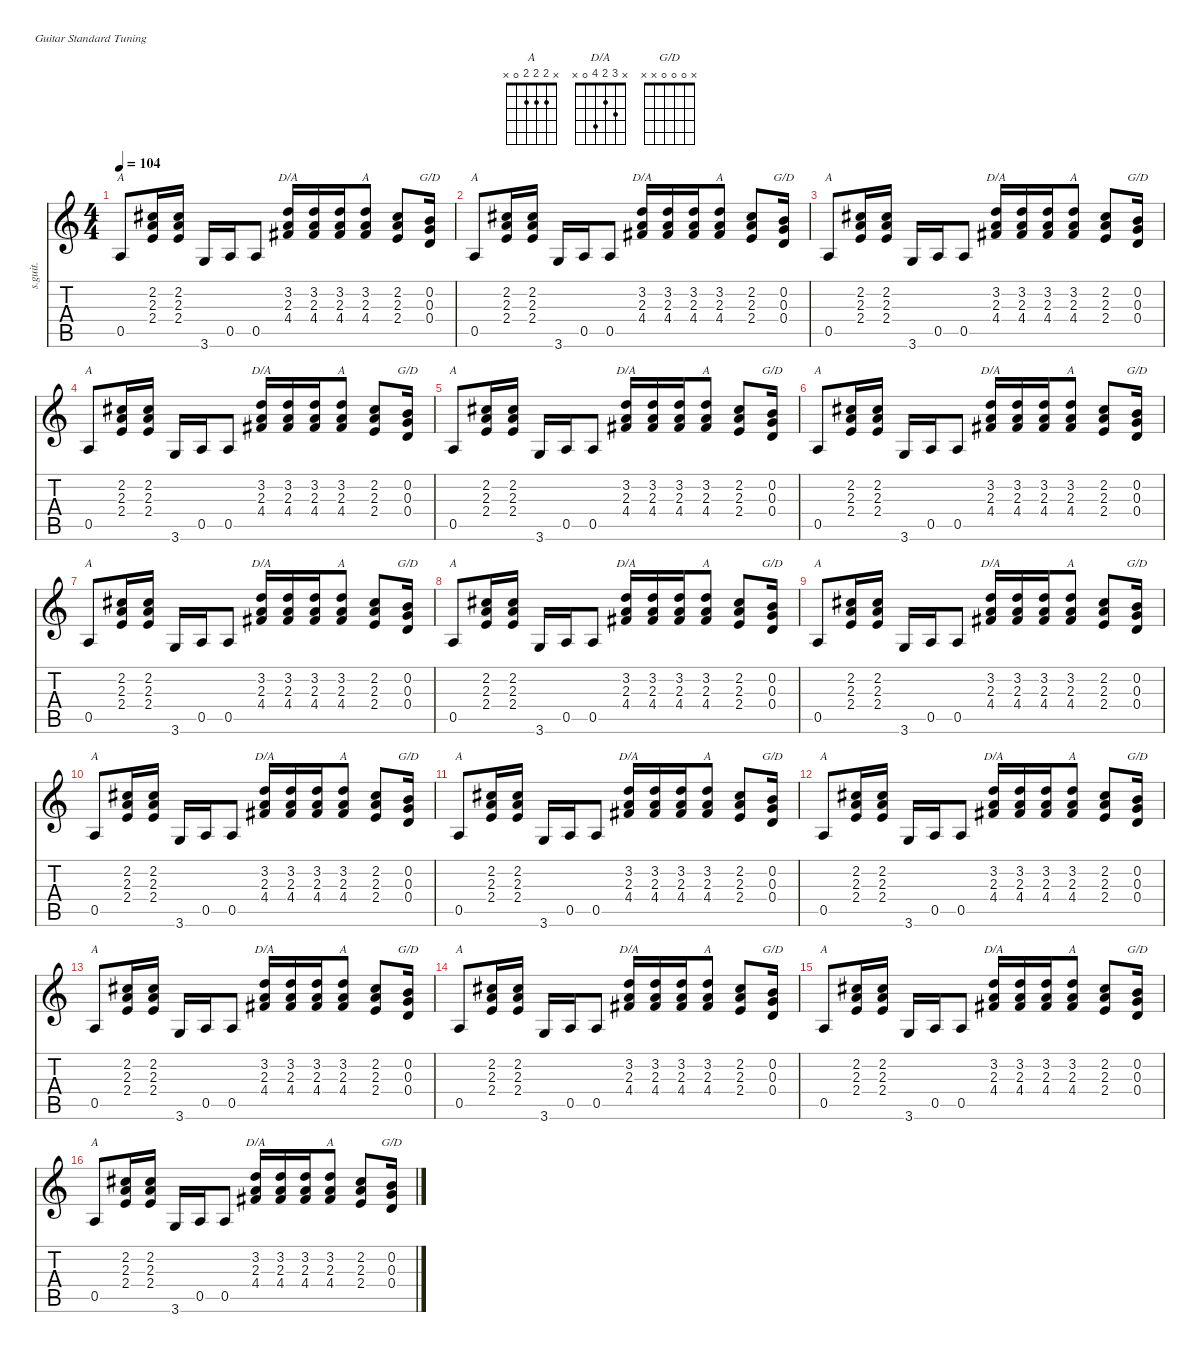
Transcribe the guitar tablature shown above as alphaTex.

\defaultSystemsLayout 4
\hideDynamics
\bracketExtendMode nobrackets
\otherSystemsTrackNameOrientation horizontal
\track ("Steel Guitar" "s.guit.") {instrument acousticguitarsteel}
\staff {score tabs}
\tuning (E4 B3 G3 D3 A2 E2)
\chord ("A" x 2 2 2 0 x)
\chord ("D/A" x 3 2 4 0 x)
\chord ("G/D" x 0 0 0 x x)
\ts (4 4)
\tempo 104
\clef g2
\ks c
0.5.8{ch "A" dy f beam Up} (2.2{acc #} 2.3 2.4).16{beam Up} (2.2{acc #} 2.3 2.4).16{beam Up} 3.6.16{beam Up} 0.5.16{beam Up} 0.5.8{beam Up} (3.2 2.3 4.4{acc #}).16{ch "D/A" beam Up} (3.2 2.3 4.4{acc #}).16{beam Up} (3.2 2.3 4.4{acc #}).16{beam Up} (3.2 2.3 4.4{acc #}).8{ch "A" beam Up} (2.2{acc #} 2.3 2.4).8{beam Up} (0.2 0.3 0.4).16{ch "G/D" beam Up} |
0.5.8{ch "A" beam Up} (2.2{acc #} 2.3 2.4).16{beam Up} (2.2{acc #} 2.3 2.4).16{beam Up} 3.6.16{beam Up} 0.5.16{beam Up} 0.5.8{beam Up} (3.2 2.3 4.4{acc #}).16{ch "D/A" beam Up} (3.2 2.3 4.4{acc #}).16{beam Up} (3.2 2.3 4.4{acc #}).16{beam Up} (3.2 2.3 4.4{acc #}).8{ch "A" beam Up} (2.2{acc #} 2.3 2.4).8{beam Up} (0.2 0.3 0.4).16{ch "G/D" beam Up} |
0.5.8{ch "A" beam Up} (2.2{acc #} 2.3 2.4).16{beam Up} (2.2{acc #} 2.3 2.4).16{beam Up} 3.6.16{beam Up} 0.5.16{beam Up} 0.5.8{beam Up} (3.2 2.3 4.4{acc #}).16{ch "D/A" beam Up} (3.2 2.3 4.4{acc #}).16{beam Up} (3.2 2.3 4.4{acc #}).16{beam Up} (3.2 2.3 4.4{acc #}).8{ch "A" beam Up} (2.2{acc #} 2.3 2.4).8{beam Up} (0.2 0.3 0.4).16{ch "G/D" beam Up} |
0.5.8{ch "A" beam Up} (2.2{acc #} 2.3 2.4).16{beam Up} (2.2{acc #} 2.3 2.4).16{beam Up} 3.6.16{beam Up} 0.5.16{beam Up} 0.5.8{beam Up} (3.2 2.3 4.4{acc #}).16{ch "D/A" beam Up} (3.2 2.3 4.4{acc #}).16{beam Up} (3.2 2.3 4.4{acc #}).16{beam Up} (3.2 2.3 4.4{acc #}).8{ch "A" beam Up} (2.2{acc #} 2.3 2.4).8{beam Up} (0.2 0.3 0.4).16{ch "G/D" beam Up} |
0.5.8{ch "A" beam Up} (2.2{acc #} 2.3 2.4).16{beam Up} (2.2{acc #} 2.3 2.4).16{beam Up} 3.6.16{beam Up} 0.5.16{beam Up} 0.5.8{beam Up} (3.2 2.3 4.4{acc #}).16{ch "D/A" beam Up} (3.2 2.3 4.4{acc #}).16{beam Up} (3.2 2.3 4.4{acc #}).16{beam Up} (3.2 2.3 4.4{acc #}).8{ch "A" beam Up} (2.2{acc #} 2.3 2.4).8{beam Up} (0.2 0.3 0.4).16{ch "G/D" beam Up} |
0.5.8{ch "A" beam Up} (2.2{acc #} 2.3 2.4).16{beam Up} (2.2{acc #} 2.3 2.4).16{beam Up} 3.6.16{beam Up} 0.5.16{beam Up} 0.5.8{beam Up} (3.2 2.3 4.4{acc #}).16{ch "D/A" beam Up} (3.2 2.3 4.4{acc #}).16{beam Up} (3.2 2.3 4.4{acc #}).16{beam Up} (3.2 2.3 4.4{acc #}).8{ch "A" beam Up} (2.2{acc #} 2.3 2.4).8{beam Up} (0.2 0.3 0.4).16{ch "G/D" beam Up} |
0.5.8{ch "A" beam Up} (2.2{acc #} 2.3 2.4).16{beam Up} (2.2{acc #} 2.3 2.4).16{beam Up} 3.6.16{beam Up} 0.5.16{beam Up} 0.5.8{beam Up} (3.2 2.3 4.4{acc #}).16{ch "D/A" beam Up} (3.2 2.3 4.4{acc #}).16{beam Up} (3.2 2.3 4.4{acc #}).16{beam Up} (3.2 2.3 4.4{acc #}).8{ch "A" beam Up} (2.2{acc #} 2.3 2.4).8{beam Up} (0.2 0.3 0.4).16{ch "G/D" beam Up} |
0.5.8{ch "A" beam Up} (2.2{acc #} 2.3 2.4).16{beam Up} (2.2{acc #} 2.3 2.4).16{beam Up} 3.6.16{beam Up} 0.5.16{beam Up} 0.5.8{beam Up} (3.2 2.3 4.4{acc #}).16{ch "D/A" beam Up} (3.2 2.3 4.4{acc #}).16{beam Up} (3.2 2.3 4.4{acc #}).16{beam Up} (3.2 2.3 4.4{acc #}).8{ch "A" beam Up} (2.2{acc #} 2.3 2.4).8{beam Up} (0.2 0.3 0.4).16{ch "G/D" beam Up} |
0.5.8{ch "A" beam Up} (2.2{acc #} 2.3 2.4).16{beam Up} (2.2{acc #} 2.3 2.4).16{beam Up} 3.6.16{beam Up} 0.5.16{beam Up} 0.5.8{beam Up} (3.2 2.3 4.4{acc #}).16{ch "D/A" beam Up} (3.2 2.3 4.4{acc #}).16{beam Up} (3.2 2.3 4.4{acc #}).16{beam Up} (3.2 2.3 4.4{acc #}).8{ch "A" beam Up} (2.2{acc #} 2.3 2.4).8{beam Up} (0.2 0.3 0.4).16{ch "G/D" beam Up} |
0.5.8{ch "A" beam Up} (2.2{acc #} 2.3 2.4).16{beam Up} (2.2{acc #} 2.3 2.4).16{beam Up} 3.6.16{beam Up} 0.5.16{beam Up} 0.5.8{beam Up} (3.2 2.3 4.4{acc #}).16{ch "D/A" beam Up} (3.2 2.3 4.4{acc #}).16{beam Up} (3.2 2.3 4.4{acc #}).16{beam Up} (3.2 2.3 4.4{acc #}).8{ch "A" beam Up} (2.2{acc #} 2.3 2.4).8{beam Up} (0.2 0.3 0.4).16{ch "G/D" beam Up} |
0.5.8{ch "A" beam Up} (2.2{acc #} 2.3 2.4).16{beam Up} (2.2{acc #} 2.3 2.4).16{beam Up} 3.6.16{beam Up} 0.5.16{beam Up} 0.5.8{beam Up} (3.2 2.3 4.4{acc #}).16{ch "D/A" beam Up} (3.2 2.3 4.4{acc #}).16{beam Up} (3.2 2.3 4.4{acc #}).16{beam Up} (3.2 2.3 4.4{acc #}).8{ch "A" beam Up} (2.2{acc #} 2.3 2.4).8{beam Up} (0.2 0.3 0.4).16{ch "G/D" beam Up} |
0.5.8{ch "A" beam Up} (2.2{acc #} 2.3 2.4).16{beam Up} (2.2{acc #} 2.3 2.4).16{beam Up} 3.6.16{beam Up} 0.5.16{beam Up} 0.5.8{beam Up} (3.2 2.3 4.4{acc #}).16{ch "D/A" beam Up} (3.2 2.3 4.4{acc #}).16{beam Up} (3.2 2.3 4.4{acc #}).16{beam Up} (3.2 2.3 4.4{acc #}).8{ch "A" beam Up} (2.2{acc #} 2.3 2.4).8{beam Up} (0.2 0.3 0.4).16{ch "G/D" beam Up} |
0.5.8{ch "A" beam Up} (2.2{acc #} 2.3 2.4).16{beam Up} (2.2{acc #} 2.3 2.4).16{beam Up} 3.6.16{beam Up} 0.5.16{beam Up} 0.5.8{beam Up} (3.2 2.3 4.4{acc #}).16{ch "D/A" beam Up} (3.2 2.3 4.4{acc #}).16{beam Up} (3.2 2.3 4.4{acc #}).16{beam Up} (3.2 2.3 4.4{acc #}).8{ch "A" beam Up} (2.2{acc #} 2.3 2.4).8{beam Up} (0.2 0.3 0.4).16{ch "G/D" beam Up} |
0.5.8{ch "A" beam Up} (2.2{acc #} 2.3 2.4).16{beam Up} (2.2{acc #} 2.3 2.4).16{beam Up} 3.6.16{beam Up} 0.5.16{beam Up} 0.5.8{beam Up} (3.2 2.3 4.4{acc #}).16{ch "D/A" beam Up} (3.2 2.3 4.4{acc #}).16{beam Up} (3.2 2.3 4.4{acc #}).16{beam Up} (3.2 2.3 4.4{acc #}).8{ch "A" beam Up} (2.2{acc #} 2.3 2.4).8{beam Up} (0.2 0.3 0.4).16{ch "G/D" beam Up} |
0.5.8{ch "A" beam Up} (2.2{acc #} 2.3 2.4).16{beam Up} (2.2{acc #} 2.3 2.4).16{beam Up} 3.6.16{beam Up} 0.5.16{beam Up} 0.5.8{beam Up} (3.2 2.3 4.4{acc #}).16{ch "D/A" beam Up} (3.2 2.3 4.4{acc #}).16{beam Up} (3.2 2.3 4.4{acc #}).16{beam Up} (3.2 2.3 4.4{acc #}).8{ch "A" beam Up} (2.2{acc #} 2.3 2.4).8{beam Up} (0.2 0.3 0.4).16{ch "G/D" beam Up} |
0.5.8{ch "A" beam Up} (2.2{acc #} 2.3 2.4).16{beam Up} (2.2{acc #} 2.3 2.4).16{beam Up} 3.6.16{beam Up} 0.5.16{beam Up} 0.5.8{beam Up} (3.2 2.3 4.4{acc #}).16{ch "D/A" beam Up} (3.2 2.3 4.4{acc #}).16{beam Up} (3.2 2.3 4.4{acc #}).16{beam Up} (3.2 2.3 4.4{acc #}).8{ch "A" beam Up} (2.2{acc #} 2.3 2.4).8{beam Up} (0.2 0.3 0.4).16{ch "G/D" beam Up}
